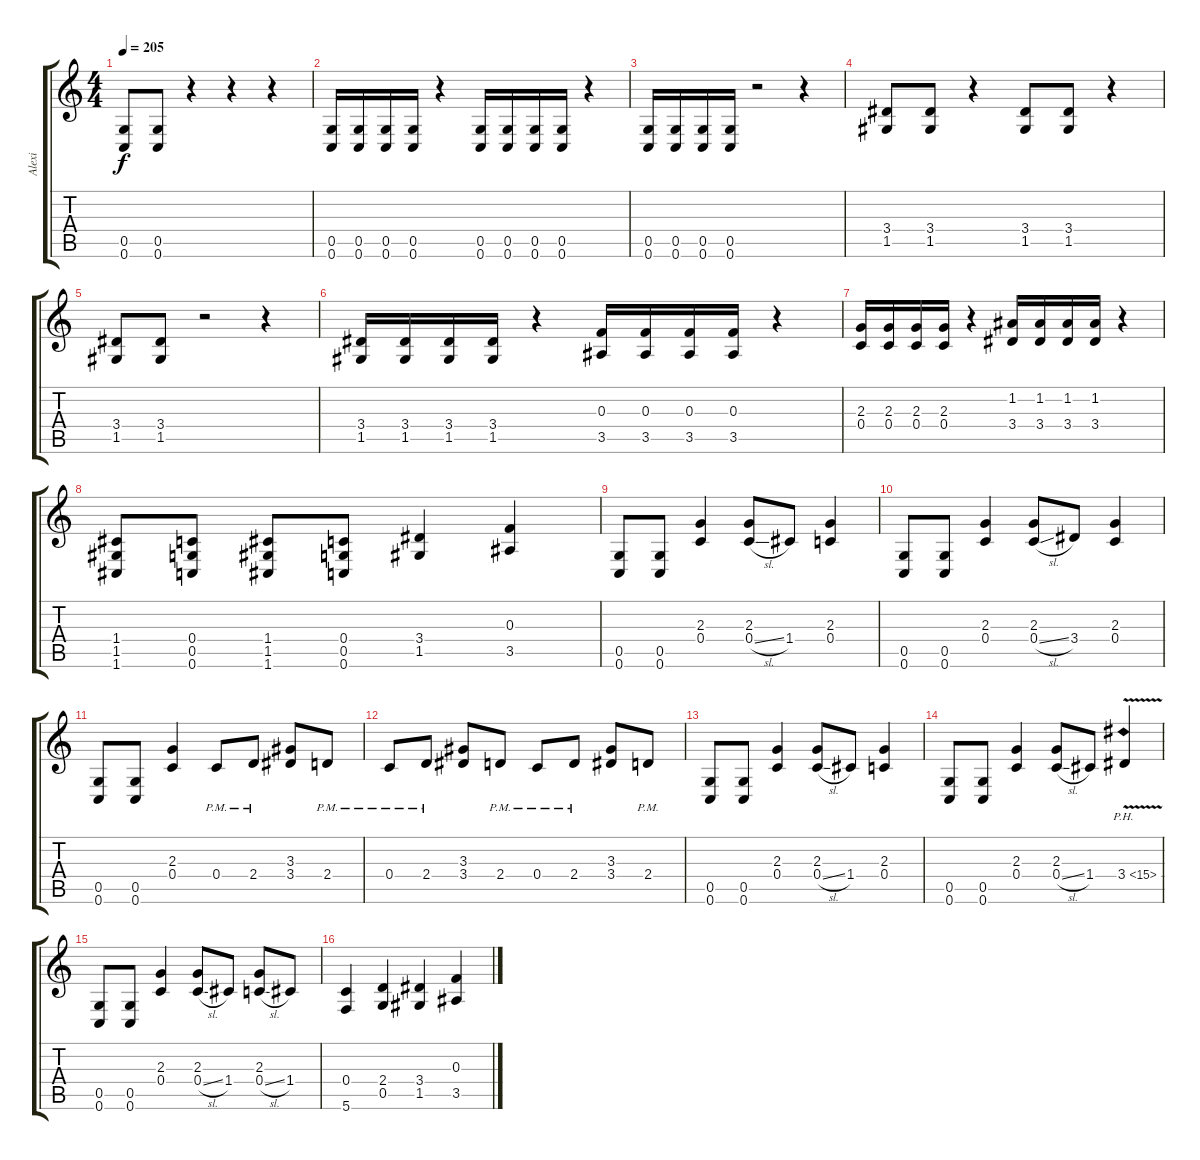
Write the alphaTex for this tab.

\track ("Alexi" "Alexi") {instrument distortionguitar}
\staff {score tabs}
\tuning (D4 A3 F3 C3 G2 C2) {hide}
\ts (4 4)
\tempo 205
\clef g2
\ks c
(0.5 0.6).8{dy f} (0.5 0.6).8 r.4 r.4 r.4 |
(0.5 0.6).16 (0.5 0.6).16 (0.5 0.6).16 (0.5 0.6).16 r.4 (0.5 0.6).16 (0.5 0.6).16 (0.5 0.6).16 (0.5 0.6).16 r.4 |
(0.5 0.6).16 (0.5 0.6).16 (0.5 0.6).16 (0.5 0.6).16 r.2 r.4 |
(3.4 1.5).8 (3.4 1.5).8 r.4 (3.4 1.5).8 (3.4 1.5).8 r.4 |
(3.4 1.5).8 (3.4 1.5).8 r.2 r.4 |
(3.4 1.5).16 (3.4 1.5).16 (3.4 1.5).16 (3.4 1.5).16 r.4 (0.3 3.5).16 (0.3 3.5).16 (0.3 3.5).16 (0.3 3.5).16 r.4 |
(2.3 0.4).16 (2.3 0.4).16 (2.3 0.4).16 (2.3 0.4).16 r.4 (1.2 3.4).16 (1.2 3.4).16 (1.2 3.4).16 (1.2 3.4).16 r.4 |
(1.4 1.5 1.6).8 (0.4 0.5 0.6).8 (1.4 1.5 1.6).8 (0.4 0.5 0.6).8 (3.4 1.5).4 (0.3 3.5).4 |
(0.5 0.6).8 (0.5 0.6).8 (2.3 0.4).4 (2.3 0.4{sl}).8 1.4.8 (2.3 0.4).4 |
(0.5 0.6).8 (0.5 0.6).8 (2.3 0.4).4 (2.3 0.4{sl}).8 3.4.8 (2.3 0.4).4 |
(0.5 0.6).8 (0.5 0.6).8 (2.3 0.4).4 0.4{pm}.8 2.4{pm}.8 (3.3 3.4).8 2.4{pm}.8 |
0.4{pm}.8 2.4{pm}.8 (3.3 3.4).8 2.4{pm}.8 0.4{pm}.8 2.4{pm}.8 (3.3 3.4).8 2.4{pm}.8 |
(0.5 0.6).8 (0.5 0.6).8 (2.3 0.4).4 (2.3 0.4{sl}).8 1.4.8 (2.3 0.4).4 |
(0.5 0.6).8 (0.5 0.6).8 (2.3 0.4).4 (2.3 0.4{sl}).8 1.4.8 3.4{ph 12 v}.4 |
(0.5 0.6).8 (0.5 0.6).8 (2.3 0.4).4 (2.3 0.4{sl}).8 1.4.8 (2.3 0.4{sl}).8 1.4.8 |
(0.4 5.6).4 (2.4 0.5).4 (3.4 1.5).4 (0.3 3.5).4
